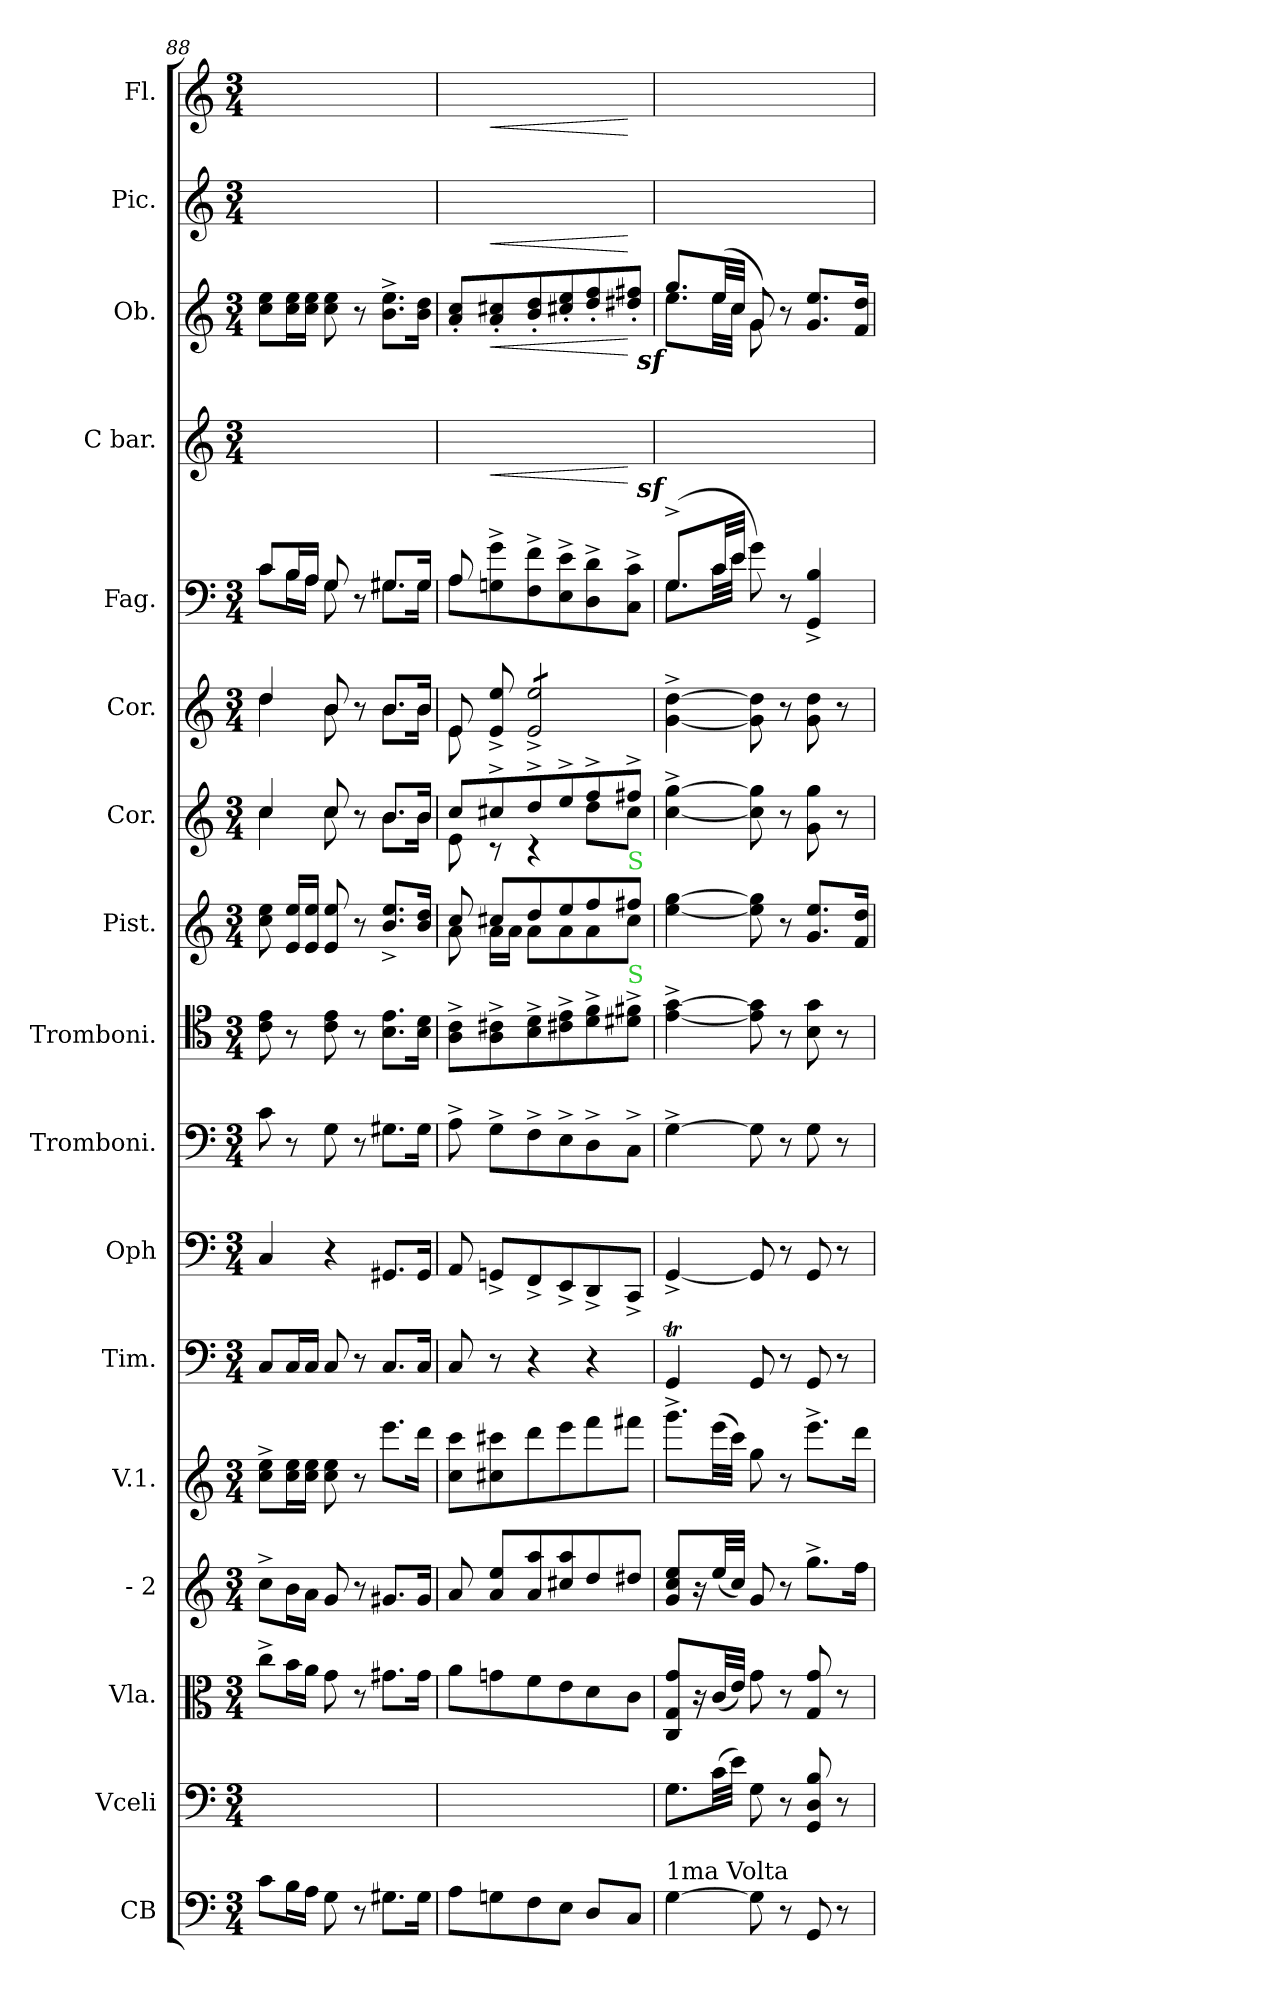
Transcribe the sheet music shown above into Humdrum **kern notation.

**kern	**kern	**kern	**kern	**kern	**kern	**kern	**kern	**kern	**kern	**kern	**kern	**kern	**kern	**dynam	**kern	**dynam	**kern	**dynam	**kern	**dynam
*part17	*part16	*part15	*part14	*part13	*part12	*part11	*part10	*part9	*part8	*part7	*part6	*part5	*part4	*part4	*part3	*part3	*part2	*part2	*part1	*part1
*staff17	*staff16	*staff15	*staff14	*staff13	*staff12	*staff11	*staff10	*staff9	*staff8	*staff7	*staff6	*staff5	*staff4	*staff4	*staff3	*staff3	*staff2	*staff2	*staff1	*staff1
*I"CB	*I"Vceli	*I"Vla.	*I"- 2	*I"V.1.	*I"Tim.	*I"Oph	*I"Tromboni.	*I"Tromboni.	*I"Pist.	*I"Cor.	*I"Cor.	*I"Fag.	*I"C bar.	*	*I"Ob.	*	*I"Pic.	*	*I"Fl.	*
*I'Cb	*	*I'Vla	*	*I'V	*I'Tim	*	*I'Trb	*I'Trb	*	*	*	*	*I'Bar	*	*I'Ob	*	*	*	*I'Fl	*
*clefF4	*clefF4	*clefC3	*clefG2	*clefG2	*clefF4	*clefF4	*clefF4	*clefC4	*clefG2	*clefG2	*clefG2	*clefF4	*clefG2	*	*clefG2	*	*clefG2	*	*clefG2	*
*	*	*	*	*	*	*	*	*	*	*	*ITrd4c7	*	*	*	*	*	*	*	*	*
*k[]	*k[]	*k[]	*k[]	*k[]	*k[]	*k[]	*k[]	*k[]	*k[]	*k[]	*k[b-]	*k[]	*k[]	*	*k[]	*	*k[]	*	*k[]	*
*M3/4	*M3/4	*M3/4	*M3/4	*M3/4	*M3/4	*M3/4	*M3/4	*M3/4	*M3/4	*M3/4	*M3/4	*M3/4	*M3/4	*	*M3/4	*	*M3/4	*	*M3/4	*
=88	=88	=88	=88	=88	=88	=88	=88	=88	=88	=88	=88	=88	=88	=88	=88	=88	=88	=88	=88	=88
*	*	*	*	*	*	*	*	*	*	*^	*^	*^	*	*	*	*	*	*	*	*
8c\L	8c\Lyy	8cc^\L	8cc^\L	8cc^<\ 8ee^<\L	8C/L	4C/	8c\	8c\ 8e\	8cc\ 8ee\	4cc/	4cc\	4g/	4g\	8c/L	8c\L	8ccyy\ 8eeyy\L	.	8cc\ 8ee\L	.	8ee\Lyy	.	8ccc\Lyy	.
16B\L	16B\Lyy	16b\L	16b\L	16cc\ 16ee\L	16C/L	.	8r	8r	16e/ 16ee/LL	.	.	.	.	16B/L	16B\L	16ccyy\ 16eeyy\L	.	16cc\ 16ee\L	.	16ee\Lyy	.	16ccc\Lyy	.
16A\JJ	16A\JJyy	16a\JJ	16a\JJ	16cc\ 16ee\JJ	16C/JJ	.	.	.	16e/ 16ee/JJ	.	.	.	.	16A/JJ	16A\JJ	16ccyy\ 16eeyy\JJ	.	16cc\ 16ee\JJ	.	16ee\JJyy	.	16ccc\JJyy	.
8G\	8G\yy	8g\	8g/	8cc\ 8ee\	8C/	4r	8G\	8c\ 8e\	8e/ 8ee/	8cc/	8cc\	8e/	8e\	8G/	8G\	8ccyy\ 8eeyy\	.	8cc\ 8ee\	.	8ee\yy	.	8ccc\yy	.
8r	8ryy	8r	8r	8r	8r	.	8r	8r	8r	8r	8ryy	8r	8ryy	8r	8ryy	8ryy	.	8r	.	8ryy	.	8ryy	.
8.G#X\L	8.G#X\Lyy	8.g#X\L	8.g#X/L	8.eee\L	8.C/L	8.GG#X/L	8.G#X\L	8.B\ 8.e\L	8.b^/ 8.ee^/L	8.b/L	8.b\L	8.e/L	8.e\L	8.G#X/L	8.G#X\L	8.byy^\ 8.eeyy^\L	.	8.b^\ 8.ee^\L	.	8.ee^\Lyy	.	8.bb^\Lyy	.
16G#\Jk	16G#\Jkyy	16g#\Jk	16g#/Jk	16ddd\Jk	16C/Jk	16GG#/Jk	16G#\Jk	16B\ 16d\Jk	16b/ 16dd/Jk	16b/Jk	16b\Jk	16e/Jk	16e\Jk	16G#/Jk	16G#\Jk	16byy\ 16ddyy\Jk	.	16b\ 16dd\Jk	.	16dd\Jkyy	.	16bb\Jkyy	.
=89	=89	=89	=89	=89	=89	=89	=89	=89	=89	=89	=89	=89	=89	=89	=89	=89	=89	=89	=89	=89	=89	=89	=89
*	*	*	*	*	*	*	*	*	*^	*	*	*	*	*	*	*	*	*	*	*	*	*	*
8A\L	8A\Lyy	8a\L	8a/	8cc\ 8ccc\L	8C/	8AA/	8A^\	8A^\ 8c^\L	8cc/	8a\	8cc/L	8e\	8A/	8A\	8AL	8A/	8ayy'/ 8ccyy'/L	.	8a'/ 8cc'/L	.	8cc'\Lyy	.	8aa'\Lyy	.
!	!	!	!	!	!	!	!	!	!	!	!	!	!	!	!	!	!	!LO:HP:b	!	!LO:HP:b	!	!LO:HP:b	!	!LO:HP:b
8Gn\	8Gn\yy	8gn\	8a/ 8ee/L	8cc#X\ 8ccc#X\	8r	8GGn^/L	8G^\L	8A^\ 8c#X^\	8cc#X/L	16a\LL	8cc#X^</	8rc	8A^/ 8a^/	8ryy	8Gn^\ 8g^\	8ryy	8ayy'/ 8cc#Xyy'/	<	8a'/ 8cc#X'/	<	8cc#X'\yy	<	8aa'\yy	<
.	.	.	.	.	.	.	.	.	.	16a\JJ	.	.	.	.	.	.	.	.	.	.	.	.	.	.
!	!	!	!	!	!	!	!	!	!	!	!	!	!LO:TX:b:t=>>>>	!	!	!	!	!	!	!	!	!	!	!
*	*	*	*	*	*	*	*	*	*	*	*	*	*tremolo	*	*	*	*	*	*	*	*	*	*	*
8F\	8F\yy	8f\	8a/ 8aa/	8ddd\	4r	8FF^/	8F^\	8B^\ 8d^\	8dd/	8a\L	8dd^</	4rc	8A^/ 8a^/L	2ryy	8F^\ 8f^\	2ryy	8byy'/ 8ddyy'/	.	8b'/ 8dd'/	.	8dd'\yy	.	8bb'\yy	.
8E\J	8E\Jyy	8e\	8cc#X/ 8aa/	8eee\	.	8EE^/	8E^\	8c#X^\ 8e^\	8ee/	8a\	8ee^</	.	8A^/ 8a^/	.	8E^\ 8e^\	.	8cc#Xyy'/ 8eeyy'/	.	8cc#X'/ 8ee'/	.	8ee'\yy	.	8ccc#X'\yy	.
8D/L	8D/Lyy	8d\	8dd/	8fff\	4r	8DD^/	8D^\	8d^\ 8f^\	8ff/	8a\	8ff^</	8dd\L	8A^/ 8a^/	.	8D^\ 8d^\	.	8ddyy'/ 8ffyy'/	.	8dd'/ 8ff'/	.	8ff'\yy	.	8ddd'\yy	.
!	!	!	!	!	!	!	!	!	!	!	!LO:TX:b:color=limegreen:t=S	!	!	!	!	!	!	!	!	!	!	!	!	!
!	!	!	!	!	!	!	!	!	!LO:TX:b:color=limegreen:t=S	!	!	!	!	!	!	!	!	!	!	!	!	!	!	!
8C/J	8C/Jyy	8c\J	8dd#X/J	8fff#X\J	.	8CC^/J	8C^\J	8d#X^\ 8f#X^\J	8ff#X/J	8cc#\J	8ff#X^</J	8cc#\J	8A^/ 8a^/J	.	8C^\ 8c^\J	.	8dd#Xyy'/ 8ff#Xyy'/J	[	8dd#X'/ 8ff#X'/J	[	8ff#X'\Jyy	[	8ddd#X'\Jyy	[
*	*	*	*	*	*	*	*	*	*	*	*	*	*Xtremolo	*	*	*	*	*	*	*	*	*	*	*
*	*	*	*	*	*	*	*	*	*	*	*	*	*v	*v	*	*	*	*	*	*	*	*	*	*
=90	=90	=90	=90	=90	=90	=90	=90	=90	=90	=90	=90	=90	=90	=90	=90	=90	=90	=90	=90	=90	=90	=90	=90
*	*	*	*	*	*	*	*	*	*	*	*	*	*	*	*	*^	*	*^	*	*	*	*	*
!LO:TX:a:t=1ma Volta	!	!	!	!	!	!	!	!	!	!	!	!	!	!	!	!	!	!	!	!	!	!	!	!	!
!	!	!	!	!	!	!	!	!	!	!	!	!	!	!	!	!	!LO:DY:rj	!	!	!LO:DY:rj	!	!	!	!	!
*	*	*	*	*	*	*	*	*	*v	*v	*	*	*	*	*	*	*	*	*	*	*	*	*	*	*
*	*	*	*	*	*	*	*	*	*	*v	*v	*	*	*	*	*	*	*	*	*	*	*	*	*
[4G\	8.G\L	8C/ 8G/ 8g/L	8g/ 8cc/ 8ee/L	8.ggg^\L	4GGT/	[4GG^/	[4G^\	[4e^\ [4g^\	[4ee\ [4gg\	[4cc^\ [4gg^\	[4c^\ [4g^\	(8.G^/L	8.G\L	8.gg/Lyy	8.eez\Lyy	.	8.gg/L	8.eez\L	.	8.gg\Lyy	.	8.eee\Lyy	.
.	.	16r	16r	.	.	.	.	.	.	.	.	.	.	.	.	.	.	.	.	.	.	.	.
.	(32c\LL	(32c/LL	(32ee/LL	(32eee\LL	.	.	.	.	.	.	.	32c/LL	32c\LL	32ee/LLyy	32ee\LLyy	.	(32ee/LL	32ee\LL	.	32ee\LLyy	.	32eee\LLyy	.
.	32e\JJJ)	32e/JJJ)	32cc/JJJ)	32ccc\JJJ)	.	.	.	.	.	.	.	32e/JJJ	32e\JJJ	32cc/JJJyy	32cc\JJJyy	.	32cc/JJJ	32cc\JJJ	.	32cc\JJJyy	.	32ccc\JJJyy	.
8G\]	8G\	8g\	8g/	8gg\	8GG/	8GG/]	8G\]	8e]\ 8g]\	8ee]\ 8gg]\	8cc]\ 8gg]\	8c]\ 8g]\	8g\)	2ryy	8g/yy	8g\yy	.	8g/)	8g\	.	8g/yy	.	8gg\yy	.
8r	8r	8r	8r	8r	8r	8r	8r	8r	8r	8r	8r	8r	.	8ryy	8ryy	.	8r	8ryy	.	8ryy	.	8ryy	.
8GG/	8GG/ 8D/ 8B/	8G/ 8g/	8.gg^\L	8.eee^\L	8GG/	8GG/	8G\	8B\ 8g\	8.g/ 8.ee/L	8g\ 8gg\	8c\ 8g\	4GG^/ 4B^/	.	8.gyy/ 8.eeyy/L	4ryy	.	8.g/ 8.ee/L	4ryy	.	8.ee\Lyy	.	8.gg\Lyy	.
8r	8r	8r	.	.	8r	8r	8r	8r	.	8r	8r	.	.	.	.	.	.	.	.	.	.	.	.
.	.	.	16ff\Jk	16ddd\Jk	.	.	.	.	16f/ 16dd/Jk	.	.	.	.	16fyy/ 16ddyy/Jk	.	.	16f/ 16dd/Jk	.	.	16dd\Jkyy	.	16ff\Jkyy	.
*	*	*	*	*	*	*	*	*	*	*	*	*v	*v	*	*	*	*v	*v	*	*	*	*	*
*	*	*	*	*	*	*	*	*	*	*	*	*	*v	*v	*	*	*	*	*	*	*
=	=	=	=	=	=	=	=	=	=	=	=	=	=	=	=	=	=	=	=	=
*-	*-	*-	*-	*-	*-	*-	*-	*-	*-	*-	*-	*-	*-	*-	*-	*-	*-	*-	*-	*-
